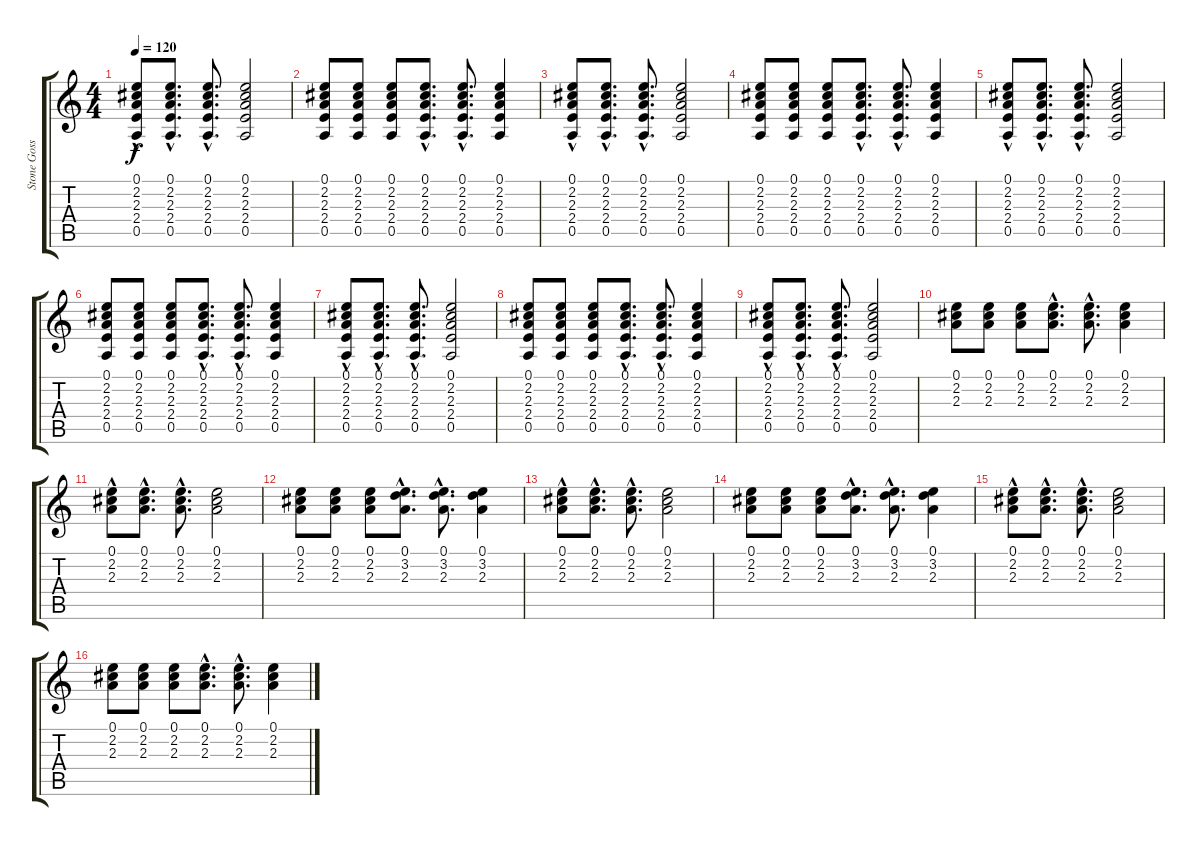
\track ("Stone Gossard" "Stone Goss") {instrument acousticguitarsteel}
\staff {score tabs}
\tuning (E4 B3 G3 D3 A2 E2) {hide}
\ts (4 4)
\tempo 120
\clef g2
\ks c
(0.1 2.2 2.3{hac} 2.4 0.5).8{dy f} (0.1{hac} 2.2{hac} 2.3{hac} 2.4{hac} 0.5{hac}).8{d} (0.1{hac} 2.2{hac} 2.3{hac} 2.4{hac} 0.5{hac}).8{d} (0.1 2.2 2.3 2.4 0.5).2 |
(0.1 2.2 2.3 2.4 0.5).8 (0.1 2.2 2.3 2.4 0.5).8 (0.1 2.2 2.3 2.4 0.5).8 (0.1{hac} 2.2{hac} 2.3{hac} 2.4{hac} 0.5{hac}).8{d} (0.1{hac} 2.2{hac} 2.3{hac} 2.4{hac} 0.5{hac}).8{d} (0.1 2.2 2.3 2.4 0.5).4 |
(0.1 2.2 2.3{hac} 2.4 0.5).8 (0.1{hac} 2.2{hac} 2.3{hac} 2.4{hac} 0.5{hac}).8{d} (0.1{hac} 2.2{hac} 2.3{hac} 2.4{hac} 0.5{hac}).8{d} (0.1 2.2 2.3 2.4 0.5).2 |
(0.1 2.2 2.3 2.4 0.5).8 (0.1 2.2 2.3 2.4 0.5).8 (0.1 2.2 2.3 2.4 0.5).8 (0.1{hac} 2.2{hac} 2.3{hac} 2.4{hac} 0.5{hac}).8{d} (0.1{hac} 2.2{hac} 2.3{hac} 2.4{hac} 0.5{hac}).8{d} (0.1 2.2 2.3 2.4 0.5).4 |
(0.1 2.2 2.3{hac} 2.4 0.5).8 (0.1{hac} 2.2{hac} 2.3{hac} 2.4{hac} 0.5{hac}).8{d} (0.1{hac} 2.2{hac} 2.3{hac} 2.4{hac} 0.5{hac}).8{d} (0.1 2.2 2.3 2.4 0.5).2 |
(0.1 2.2 2.3 2.4 0.5).8 (0.1 2.2 2.3 2.4 0.5).8 (0.1 2.2 2.3 2.4 0.5).8 (0.1{hac} 2.2{hac} 2.3{hac} 2.4{hac} 0.5{hac}).8{d} (0.1{hac} 2.2{hac} 2.3{hac} 2.4{hac} 0.5{hac}).8{d} (0.1 2.2 2.3 2.4 0.5).4 |
(0.1 2.2 2.3{hac} 2.4 0.5).8 (0.1{hac} 2.2{hac} 2.3{hac} 2.4{hac} 0.5{hac}).8{d} (0.1{hac} 2.2{hac} 2.3{hac} 2.4{hac} 0.5{hac}).8{d} (0.1 2.2 2.3 2.4 0.5).2 |
(0.1 2.2 2.3 2.4 0.5).8 (0.1 2.2 2.3 2.4 0.5).8 (0.1 2.2 2.3 2.4 0.5).8 (0.1{hac} 2.2{hac} 2.3{hac} 2.4{hac} 0.5{hac}).8{d} (0.1{hac} 2.2{hac} 2.3{hac} 2.4{hac} 0.5{hac}).8{d} (0.1 2.2 2.3 2.4 0.5).4 |
(0.1 2.2 2.3{hac} 2.4 0.5).8 (0.1{hac} 2.2{hac} 2.3{hac} 2.4{hac} 0.5{hac}).8{d} (0.1{hac} 2.2{hac} 2.3{hac} 2.4{hac} 0.5{hac}).8{d} (0.1 2.2 2.3 2.4 0.5).2 |
(0.1 2.2 2.3).8 (0.1 2.2 2.3).8 (0.1 2.2 2.3).8 (0.1{hac} 2.2{hac} 2.3{hac}).8{d} (0.1{hac} 2.2{hac} 2.3{hac}).8{d} (0.1 2.2 2.3).4 |
(0.1 2.2 2.3{hac}).8 (0.1{hac} 2.2{hac} 2.3{hac}).8{d} (0.1{hac} 2.2{hac} 2.3{hac}).8{d} (0.1 2.2 2.3).2 |
(0.1 2.2 2.3).8 (0.1 2.2 2.3).8 (0.1 2.2 2.3).8 (0.1{hac} 3.2{hac} 2.3{hac}).8{d} (0.1{hac} 3.2{hac} 2.3{hac}).8{d} (0.1 3.2 2.3).4 |
(0.1 2.2 2.3{hac}).8 (0.1{hac} 2.2{hac} 2.3{hac}).8{d} (0.1{hac} 2.2{hac} 2.3{hac}).8{d} (0.1 2.2 2.3).2 |
(0.1 2.2 2.3).8 (0.1 2.2 2.3).8 (0.1 2.2 2.3).8 (0.1{hac} 3.2{hac} 2.3{hac}).8{d} (0.1{hac} 3.2{hac} 2.3{hac}).8{d} (0.1 3.2 2.3).4 |
(0.1 2.2 2.3{hac}).8 (0.1{hac} 2.2{hac} 2.3{hac}).8{d} (0.1{hac} 2.2{hac} 2.3{hac}).8{d} (0.1 2.2 2.3).2 |
(0.1 2.2 2.3).8 (0.1 2.2 2.3).8 (0.1 2.2 2.3).8 (0.1{hac} 2.2{hac} 2.3{hac}).8{d} (0.1{hac} 2.2{hac} 2.3{hac}).8{d} (0.1 2.2 2.3).4
